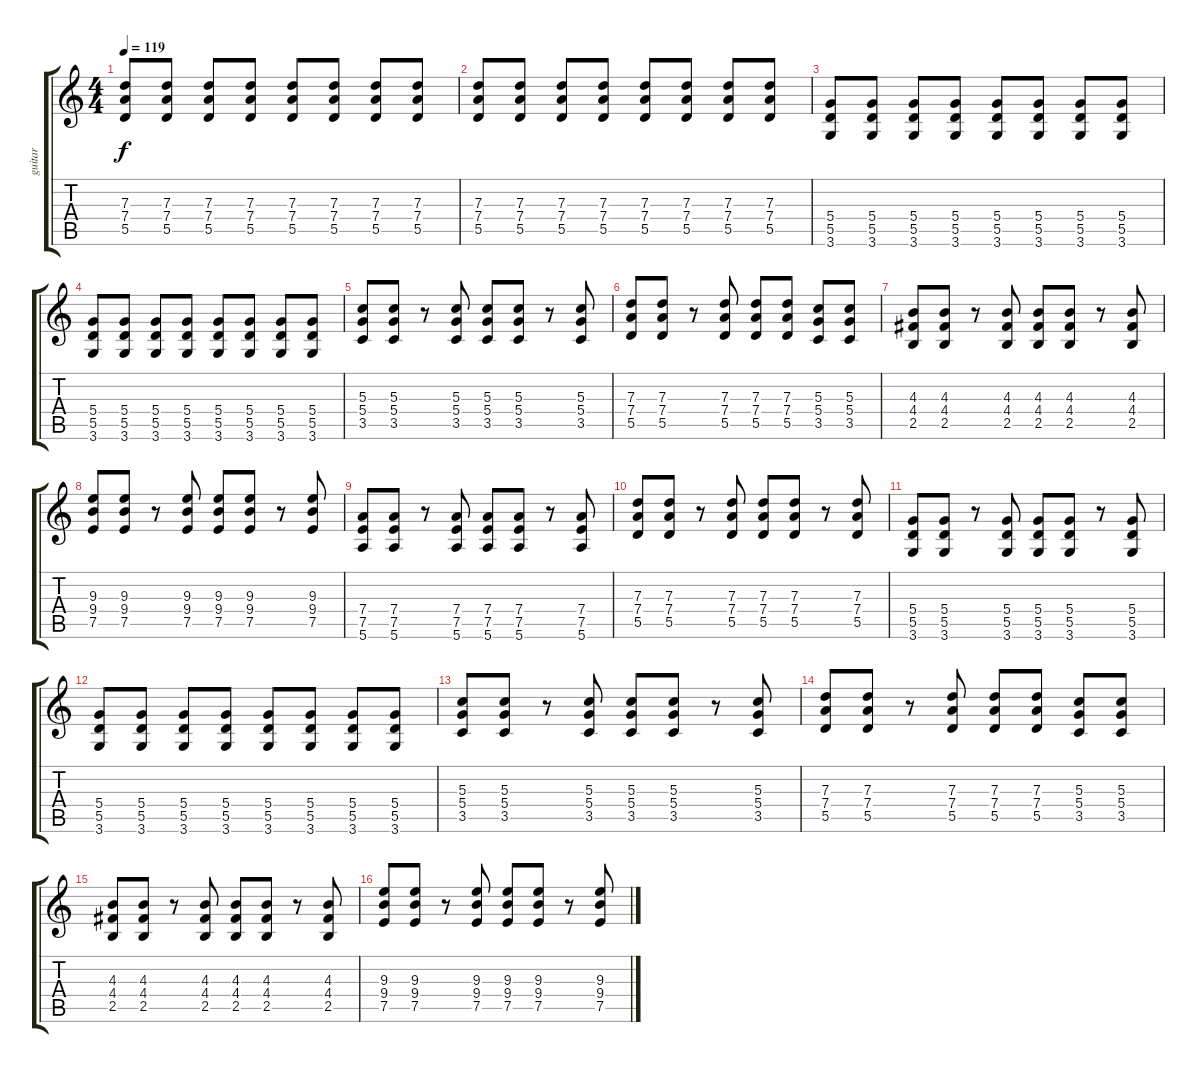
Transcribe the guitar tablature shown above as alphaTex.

\track ("guitar" "guitar") {instrument distortionguitar}
\staff {score tabs}
\tuning (E4 B3 G3 D3 A2 E2) {hide}
\ts (4 4)
\tempo 119
\clef g2
\ks c
(7.3 7.4 5.5).8{dy f} (7.3 7.4 5.5).8 (7.3 7.4 5.5).8 (7.3 7.4 5.5).8 (7.3 7.4 5.5).8 (7.3 7.4 5.5).8 (7.3 7.4 5.5).8 (7.3 7.4 5.5).8 |
(7.3 7.4 5.5).8 (7.3 7.4 5.5).8 (7.3 7.4 5.5).8 (7.3 7.4 5.5).8 (7.3 7.4 5.5).8 (7.3 7.4 5.5).8 (7.3 7.4 5.5).8 (7.3 7.4 5.5).8 |
(5.4 5.5 3.6).8 (5.4 5.5 3.6).8 (5.4 5.5 3.6).8 (5.4 5.5 3.6).8 (5.4 5.5 3.6).8 (5.4 5.5 3.6).8 (5.4 5.5 3.6).8 (5.4 5.5 3.6).8 |
(5.4 5.5 3.6).8 (5.4 5.5 3.6).8 (5.4 5.5 3.6).8 (5.4 5.5 3.6).8 (5.4 5.5 3.6).8 (5.4 5.5 3.6).8 (5.4 5.5 3.6).8 (5.4 5.5 3.6).8 |
(5.3 5.4 3.5).8 (5.3 5.4 3.5).8 r.8 (5.3 5.4 3.5).8 (5.3 5.4 3.5).8 (5.3 5.4 3.5).8 r.8 (5.3 5.4 3.5).8 |
(7.3 7.4 5.5).8 (7.3 7.4 5.5).8 r.8 (7.3 7.4 5.5).8 (7.3 7.4 5.5).8 (7.3 7.4 5.5).8 (5.3 5.4 3.5).8 (5.3 5.4 3.5).8 |
(4.3 4.4 2.5).8 (4.3 4.4 2.5).8 r.8 (4.3 4.4 2.5).8 (4.3 4.4 2.5).8 (4.3 4.4 2.5).8 r.8 (4.3 4.4 2.5).8 |
(9.3 9.4 7.5).8 (9.3 9.4 7.5).8 r.8 (9.3 9.4 7.5).8 (9.3 9.4 7.5).8 (9.3 9.4 7.5).8 r.8 (9.3 9.4 7.5).8 |
(7.4 7.5 5.6).8 (7.4 7.5 5.6).8 r.8 (7.4 7.5 5.6).8 (7.4 7.5 5.6).8 (7.4 7.5 5.6).8 r.8 (7.4 7.5 5.6).8 |
(7.3 7.4 5.5).8 (7.3 7.4 5.5).8 r.8 (7.3 7.4 5.5).8 (7.3 7.4 5.5).8 (7.3 7.4 5.5).8 r.8 (7.3 7.4 5.5).8 |
(5.4 5.5 3.6).8 (5.4 5.5 3.6).8 r.8 (5.4 5.5 3.6).8 (5.4 5.5 3.6).8 (5.4 5.5 3.6).8 r.8 (5.4 5.5 3.6).8 |
(5.4 5.5 3.6).8 (5.4 5.5 3.6).8 (5.4 5.5 3.6).8 (5.4 5.5 3.6).8 (5.4 5.5 3.6).8 (5.4 5.5 3.6).8 (5.4 5.5 3.6).8 (5.4 5.5 3.6).8 |
(5.3 5.4 3.5).8 (5.3 5.4 3.5).8 r.8 (5.3 5.4 3.5).8 (5.3 5.4 3.5).8 (5.3 5.4 3.5).8 r.8 (5.3 5.4 3.5).8 |
(7.3 7.4 5.5).8 (7.3 7.4 5.5).8 r.8 (7.3 7.4 5.5).8 (7.3 7.4 5.5).8 (7.3 7.4 5.5).8 (5.3 5.4 3.5).8 (5.3 5.4 3.5).8 |
(4.3 4.4 2.5).8 (4.3 4.4 2.5).8 r.8 (4.3 4.4 2.5).8 (4.3 4.4 2.5).8 (4.3 4.4 2.5).8 r.8 (4.3 4.4 2.5).8 |
(9.3 9.4 7.5).8 (9.3 9.4 7.5).8 r.8 (9.3 9.4 7.5).8 (9.3 9.4 7.5).8 (9.3 9.4 7.5).8 r.8 (9.3 9.4 7.5).8
